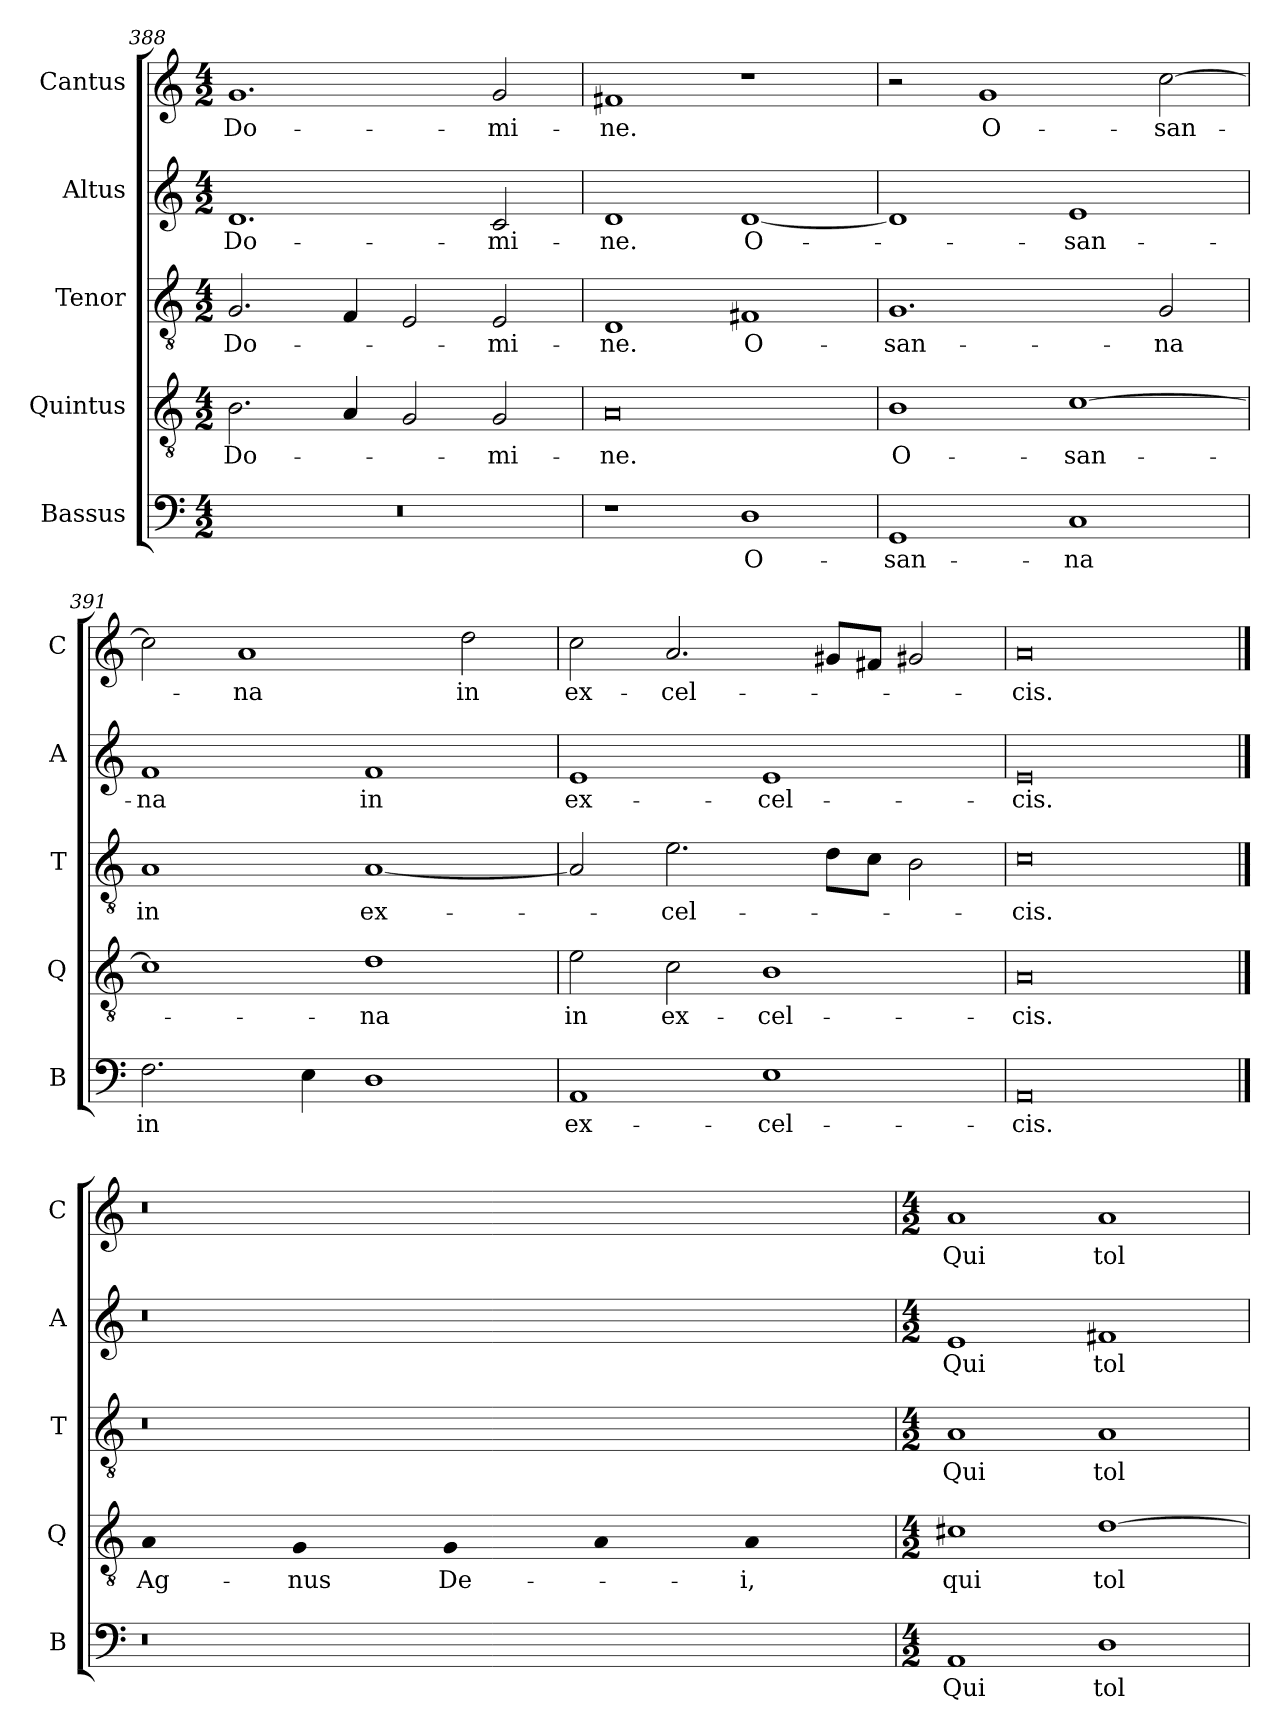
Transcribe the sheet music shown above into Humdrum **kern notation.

**kern	**text	**kern	**text	**kern	**text	**kern	**text	**kern	**text
*part5	*part5	*part4	*part4	*part3	*part3	*part2	*part2	*part1	*part1
*staff5	*staff5	*staff4	*staff4	*staff3	*staff3	*staff2	*staff2	*staff1	*staff1
*I"Bassus	*	*I"Quintus	*	*I"Tenor	*	*I"Altus	*	*I"Cantus	*
*I'B	*	*I'Q	*	*I'T	*	*I'A	*	*I'C	*
!!LO:LB:g=z
*clefF4	*	*clefGv2	*	*clefGv2	*	*clefG2	*	*clefG2	*
*k[]	*	*k[]	*	*k[]	*	*k[]	*	*k[]	*
*C:	*	*C:	*	*C:	*	*C:	*	*C:	*
*M4/2	*	*M4/2	*	*M4/2	*	*M4/2	*	*M4/2	*
=388	=388	=388	=388	=388	=388	=388	=388	=388	=388
!	!	!	!LO:LY:b	!	!	!	!	!	!
!	!	!	!	!	!LO:LY:b	!	!	!	!
!	!	!	!	!	!	!	!LO:LY:b	!	!
!	!	!	!	!	!	!	!	!	!LO:LY:b
0r	.	2.B\	Do-	2.G/	Do-	1.d	Do-	1.g	Do-
.	.	4A/	.	4F/	.	.	.	.	.
.	.	2G/	.	2E/	.	.	.	.	.
!	!	!	!LO:LY:b	!	!	!	!	!	!
!	!	!	!	!	!LO:LY:b	!	!	!	!
!	!	!	!	!	!	!	!LO:LY:b	!	!
!	!	!	!	!	!	!	!	!	!LO:LY:b
.	.	2G/	-mi-	2E/	-mi-	2c/	-mi-	2g/	-mi-
=389	=389	=389	=389	=389	=389	=389	=389	=389	=389
!	!	!	!LO:LY:b	!	!	!	!	!	!
!	!	!	!	!	!LO:LY:b	!	!	!	!
!	!	!	!	!	!	!	!LO:LY:b	!	!
!	!	!	!	!	!	!	!	!	!LO:LY:b
1r	.	0A	-ne.	1D	-ne.	1d	-ne.	1f#X	-ne.
!	!LO:LY:b	!	!	!	!	!	!	!	!
!	!	!	!	!	!LO:LY:b	!	!	!	!
!	!	!	!	!	!	!	!LO:LY:b	!	!
1D	O-	.	.	1F#X	O-	[1d	O-	1r	.
=390	=390	=390	=390	=390	=390	=390	=390	=390	=390
!	!LO:LY:b	!	!	!	!	!	!	!	!
!	!	!	!LO:LY:b	!	!	!	!	!	!
!	!	!	!	!	!LO:LY:b	!	!	!	!
1GG	-san-	1B	O-	1.G	-san-	1d]	.	2r	.
!	!	!	!	!	!	!	!	!	!LO:LY:b
.	.	.	.	.	.	.	.	1g	O-
!	!LO:LY:b	!	!	!	!	!	!	!	!
!	!	!	!LO:LY:b	!	!	!	!	!	!
!	!	!	!	!	!	!	!LO:LY:b	!	!
1C	-na	[1c	-san-	.	.	1e	-san-	.	.
!	!	!	!	!	!LO:LY:b	!	!	!	!
!	!	!	!	!	!	!	!	!	!LO:LY:b
.	.	.	.	2G/	-na	.	.	[2cc\	-san-
=391	=391	=391	=391	=391	=391	=391	=391	=391	=391
!	!LO:LY:b	!	!	!	!	!	!	!	!
!	!	!	!	!	!LO:LY:b	!	!	!	!
!	!	!	!	!	!	!	!LO:LY:b	!	!
2.F\	in	1c]	.	1A	in	1f	-na	2cc\]	.
!	!	!	!	!	!	!	!	!	!LO:LY:b
.	.	.	.	.	.	.	.	1a	-na
4E\	.	.	.	.	.	.	.	.	.
!	!	!	!LO:LY:b	!	!	!	!	!	!
!	!	!	!	!	!LO:LY:b	!	!	!	!
!	!	!	!	!	!	!	!LO:LY:b	!	!
1D	.	1d	-na	[1A	ex-	1f	in	.	.
!	!	!	!	!	!	!	!	!	!LO:LY:b
.	.	.	.	.	.	.	.	2dd\	in
=392	=392	=392	=392	=392	=392	=392	=392	=392	=392
!	!LO:LY:b	!	!	!	!	!	!	!	!
!	!	!	!LO:LY:b	!	!	!	!	!	!
!	!	!	!	!	!	!	!LO:LY:b	!	!
!	!	!	!	!	!	!	!	!	!LO:LY:b
1AA	ex-	2e\	in	2A/]	.	1e	ex-	2cc\	ex-
!	!	!	!LO:LY:b	!	!	!	!	!	!
!	!	!	!	!	!LO:LY:b	!	!	!	!
!	!	!	!	!	!	!	!	!	!LO:LY:b
.	.	2c\	ex-	2.e\	-cel-	.	.	2.a/	-cel-
!	!LO:LY:b	!	!	!	!	!	!	!	!
!	!	!	!LO:LY:b	!	!	!	!	!	!
!	!	!	!	!	!	!	!LO:LY:b	!	!
1E	-cel-	1B	-cel-	.	.	1e	-cel-	.	.
.	.	.	.	8d\L	.	.	.	8g#X/L	.
.	.	.	.	8c\J	.	.	.	8f#X/J	.
.	.	.	.	2B\	.	.	.	2g#X/	.
=393	=393	=393	=393	=393	=393	=393	=393	=393	=393
!	!LO:LY:b	!	!	!	!	!	!	!	!
!	!	!	!LO:LY:b	!	!	!	!	!	!
!	!	!	!	!	!LO:LY:b	!	!	!	!
!	!	!	!	!	!	!	!LO:LY:b	!	!
!	!	!	!	!	!	!	!	!	!LO:LY:b
0AA	-cis.	0A	-cis.	0c	-cis.	0e	-cis.	0a	-cis.
!!LO:PB:g=z
==393X6	==393X6	==393X6	==393X6	==393X6	==393X6	==393X6	==393X6	==393X6	==393X6
!	!	!LO:N:head=solid	!	!	!	!	!	!	!
!	!	!	!LO:LY:b	!	!	!	!	!	!
0r	.	1A	Ag-	0r	.	0r	.	0r	.
!	!	!LO:N:head=solid	!	!	!	!	!	!	!
!	!	!	!LO:LY:b	!	!	!	!	!	!
.	.	1G	-nus	.	.	.	.	.	.
!	!	!LO:N:head=solid	!	!	!	!	!	!	!
!	!	!	!LO:LY:b	!	!	!	!	!	!
0.ryy	.	1G	De-	0.ryy	.	0.ryy	.	0.ryy	.
!	!	!LO:N:head=solid	!	!	!	!	!	!	!
.	.	1A	.	.	.	.	.	.	.
!	!	!LO:N:head=solid	!	!	!	!	!	!	!
!	!	!	!LO:LY:b	!	!	!	!	!	!
.	.	1A	-i,	.	.	.	.	.	.
=394	=394	=394	=394	=394	=394	=394	=394	=394	=394
*M4/2	*	*M4/2	*	*M4/2	*	*M4/2	*	*M4/2	*
!	!LO:LY:b	!	!	!	!	!	!	!	!
!	!	!	!LO:LY:b	!	!	!	!	!	!
!	!	!	!	!	!LO:LY:b	!	!	!	!
!	!	!	!	!	!	!	!LO:LY:b	!	!
!	!	!	!	!	!	!	!	!	!LO:LY:b
1AA	Qui	1c#X	qui	1A	Qui	1e	Qui	1a	Qui
!	!LO:LY:b	!	!	!	!	!	!	!	!
!	!	!	!LO:LY:b	!	!	!	!	!	!
!	!	!	!	!	!LO:LY:b	!	!	!	!
!	!	!	!	!	!	!	!LO:LY:b	!	!
!	!	!	!	!	!	!	!	!	!LO:LY:b
1D	tol-	[1d	tol-	1A	tol-	1f#X	tol-	1a	tol-
=	=	=	=	=	=	=	=	=	=
*-	*-	*-	*-	*-	*-	*-	*-	*-	*-
